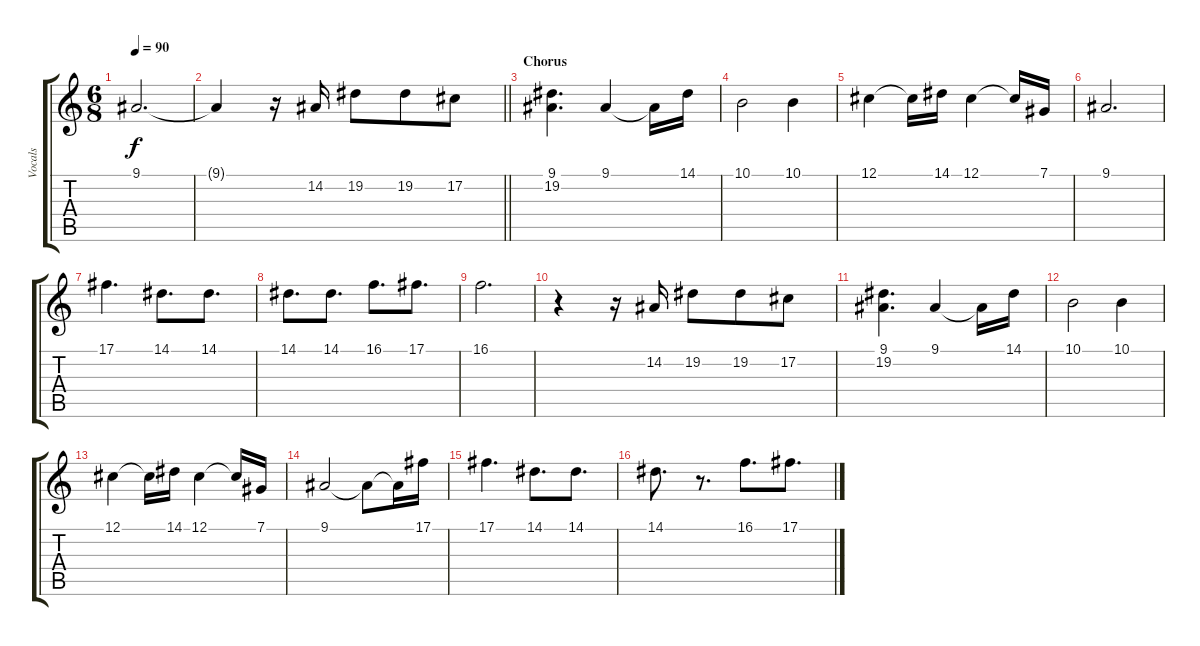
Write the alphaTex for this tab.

\track ("Vocals" "Vocals") {instrument flute}
\staff {score tabs}
\tuning (Db4 Ab3 E3 B2 Gb2 B1) {hide}
\ts (6 8)
\tempo 90
\clef g2
\ks c
9.1.2{d dy f} |
\barLineRight lightlight
9.1{t}.4 r.16 14.2.16 19.2.8 19.2.8 17.2.8 |
\section ("" "Chorus")
(9.1 19.2).4{d} 9.1.4 9.1{t}.16 14.1.16 |
10.1.2 10.1.4 |
12.1.4 12.1{t}.16 14.1.16 12.1.4 12.1{t}.16 7.1.16 |
9.1.2{d} |
17.1.4{d} 14.1.8{d} 14.1.8{d} |
14.1.8{d} 14.1.8{d} 16.1.8{d} 17.1.8{d} |
16.1.2{d} |
r.4 r.16 14.2.16 19.2.8 19.2.8 17.2.8 |
(9.1 19.2).4{d} 9.1.4 9.1{t}.16 14.1.16 |
10.1.2 10.1.4 |
12.1.4 12.1{t}.16 14.1.16 12.1.4 12.1{t}.16 7.1.16 |
9.1.2 9.1{t}.8 9.1{t}.16 17.1.16 |
17.1.4{d} 14.1.8{d} 14.1.8{d} |
14.1.8{d} r.8{d} 16.1.8{d} 17.1.8{d}
